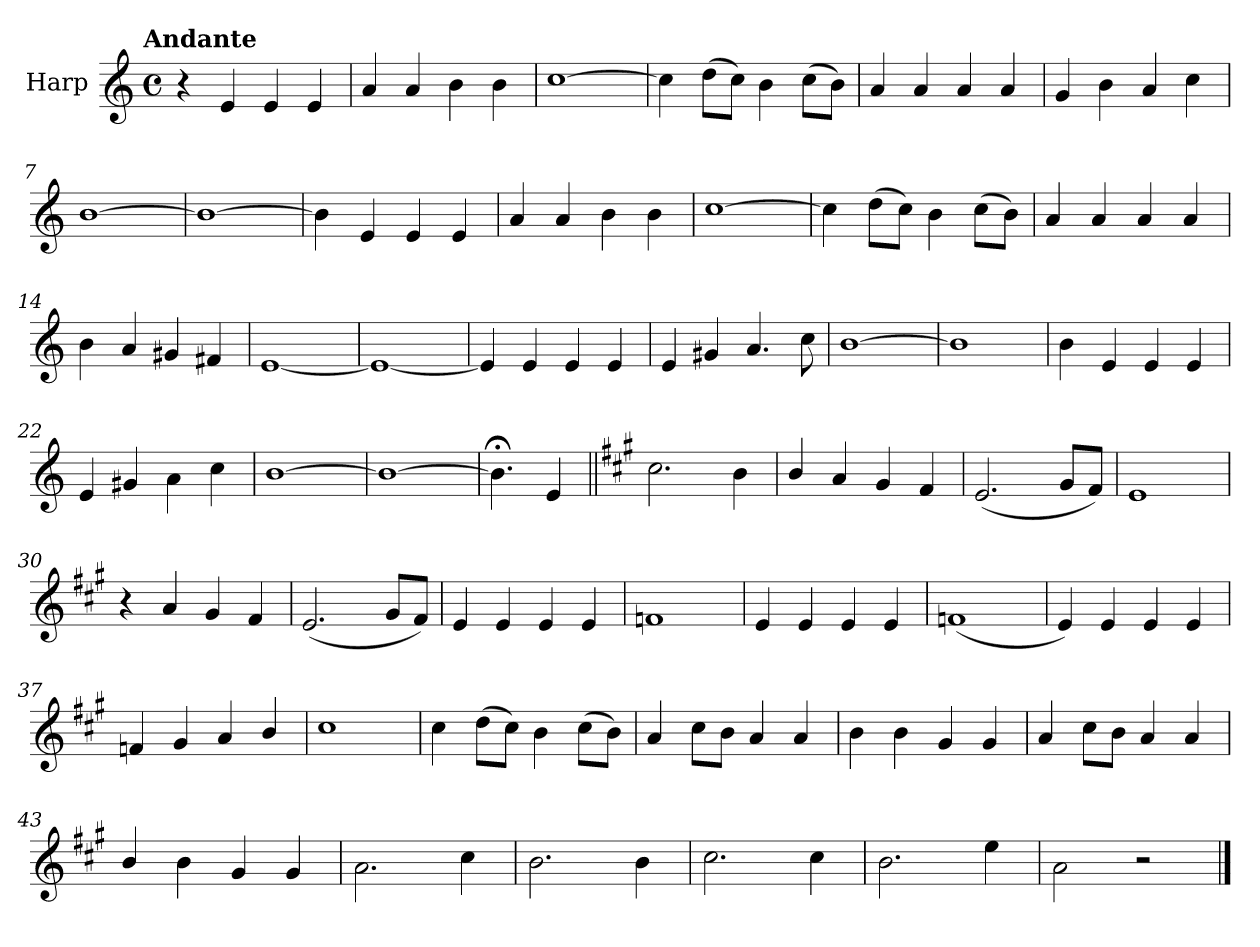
**kern
*part1
*staff1
*I"Harp
*I'Hrp.
*clefG2
*k[]
!!LO:TX:omd:t=Andante
*M4/4
*met(c)
*MM92
=1
4r
4e/
4e/
4e/
=2
4a/
4a/
4b\
4b\
=3
[1cc
=4
4cc\]
(>8dd\L
8cc\J)
4b\
(>8cc\L
8b\J)
=5
4a/
4a/
4a/
4a/
=6
4g/
4b\
4a/
4cc\
=7
[1b
=8
1b_
=9
4b\]
4e/
4e/
4e/
!!LO:LB:g=z
=10
4a/
4a/
4b\
4b\
=11
[1cc
=12
4cc\]
(>8dd\L
8cc\J)
4b\
(>8cc\L
8b\J)
=13
4a/
4a/
4a/
4a/
=14
4b\
4a/
4g#X/
4f#X/
=15
[1e
=16
1e_
=17
4e/]
4e/
4e/
4e/
=18
4e/
4g#X/
4.a/
8cc\
=19
[1b
!!LO:LB:g=z
=20
1b]
=21
4b\
4e/
4e/
4e/
=22
4e/
4g#X/
4a\
4cc\
=23
[1b
=24
1b_
=25
4.b;<\]
4e/
=26||
*k[f#c#g#]
2.cc#\
4b\
=27
4b/
4a/
4g#/
4f#/
=28
(<2.e/
8g#/L
8f#/J)
=29
1e
=30
4r
4a/
4g#/
4f#/
!!LO:LB:g=z
=31
(<2.e/
8g#/L
8f#/J)
=32
4e/
4e/
4e/
4e/
=33
1fn
=34
4e/
4e/
4e/
4e/
=35
(<1fn
=36
4e/)
4e/
4e/
4e/
=37
4fn/
4g#/
4a/
4b/
=38
1cc#
=39
4cc#\
(>8dd\L
8cc#\J)
4b\
(>8cc#\L
8b\J)
=40
4a/
8cc#\L
8b\J
4a/
4a/
!!LO:LB:g=z
=41
4b\
4b\
4g#/
4g#/
=42
4a/
8cc#\L
8b\J
4a/
4a/
=43
4b/
4b\
4g#/
4g#/
=44
2.a\
4cc#\
=45
2.b\
4b\
=46
2.cc#\
4cc#\
=47
2.b\
4ee\
=48
2a\
2r
==
*-
